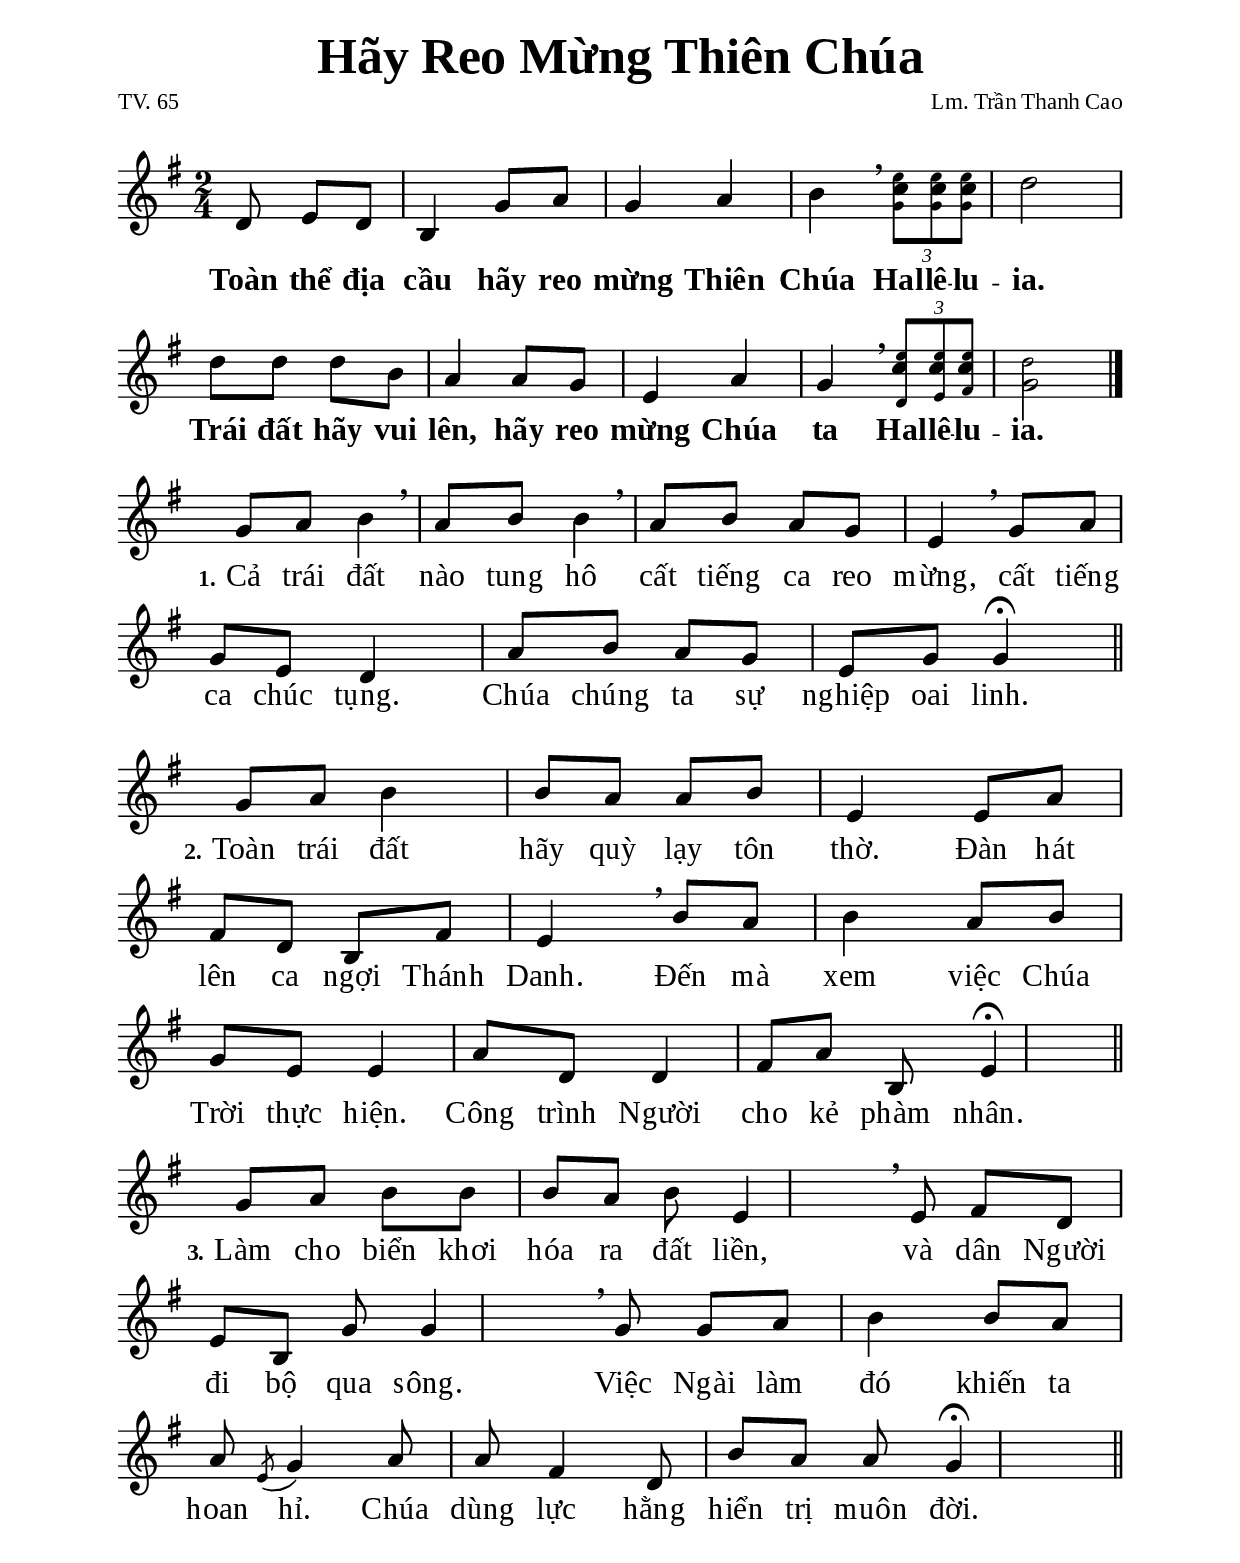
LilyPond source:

% Cài đặt chung
\version "2.20.0"
\include "english.ly"

\header {
  title = \markup { \fontsize #3 "Hãy Reo Mừng Thiên Chúa" }
  poet = "TV. 65"
  composer = "Lm. Trần Thanh Cao"
  arranger = " "
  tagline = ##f
}

\paper {
  #(set-paper-size "a4")
  top-margin = 10\mm
  bottom-margin = 10\mm
  left-margin = 20\mm
  right-margin = 20\mm
  indent = #0
  #(define fonts
    (make-pango-font-tree
      "Liberation Serif"
      "Liberation Serif"
      "Liberation Serif"
      (/ 20 20)))
  page-count = #1
}

% Nhạc điệp khúc
nhacDiepKhuc= \relative c' {
  \partial 4. d8 e d |
  b4 g'8 a |
  g4 a |
  b \breathe \tuplet 3/2 { 
    <\tweak font-size -2 e c \tweak font-size -2 g>8
    <\tweak font-size -2 e c \tweak font-size -2 g>8
    <\tweak font-size -2 e c \tweak font-size -2 g>8
  } |
  d2 |
  d8 d d b |
  a4 a8 g |
  e4 a |
  g4 \breathe \tuplet 3/2 {
    <\tweak font-size -2 e' c \tweak font-size -2 d,>8
    <\tweak font-size -2 e c \tweak font-size -2 e,>8
    <\tweak font-size -2 e c \tweak font-size -2 fs,>8
  } |
  <\tweak font-size -2 d g,>2 \bar "|."
}

% Nhạc phiên khúc
nhacPhienKhucMot = \relative c'' {
  g8 a b4 \breathe
  a8 b b4 \breathe
  a8 b a g e4 \breathe
  g8 a g e d4 a'8 b a g e g g4 \fermata \bar "||"
}

nhacPhienKhucHai = \relative c'' {
  g8 a b4 b8 a a b e,4
  e8 a fs d b fs' e4 \breathe
  b'8 a b4 a8 b g e e4
  a8 d, d4 fs8 a b, e4 \fermata \bar "||"
}

nhacPhienKhucBa = \relative c'' {
  g8 a b b b a b e,4 \breathe
  e8 fs d e b g' g4 \breathe
  g8 g a b4 b8 a a \acciaccatura e8 g4
  a8 a fs4 d8 b' a a g4 \fermata \bar "||"
}

% Lời điệp khúc
loiDiepKhuc = \lyricmode {
  Toàn thể địa cầu hãy reo mừng Thiên Chúa
  Hal -- lê -- lu -- ia.
  Trái đất hãy vui lên, hãy reo mừng Chúa ta
  Hal -- lê -- lu -- ia.
}

% Lời phiên khúc
loiPhienKhucMot = \lyricmode {
  \set stanza = #"1."
  Cả trái đất nào tung hô cất tiếng ca reo mừng,
  cất tiếng ca chúc tụng.
  Chúa chúng ta sự nghiệp oai linh.
}

loiPhienKhucHai = \lyricmode {
  \set stanza = #"2."
  Toàn trái đất hãy quỳ lạy tôn thờ.
  Đàn hát lên ca ngợi Thánh Danh.
  Đến mà xem việc Chúa Trời thực hiện.
  Công trình Người cho kẻ phàm nhân.
}

loiPhienKhucBa = \lyricmode {
  \set stanza = #"3."
  Làm cho biển khơi hóa ra đất liền,
  và dân Người đi bộ qua sông.
  Việc Ngài làm đó khiến ta hoan hỉ.
  Chúa dùng lực hằng hiển trị muôn đời.
}


% Dàn trang
\score {
  \new ChoirStaff <<
    \new Staff = diepKhuc \with {
        \consists "Merge_rests_engraver"
        \magnifyStaff #(magstep +1)
      }
      <<
      \new Voice = beSop {
        \key g \major \time 2/4 \stemNeutral \nhacDiepKhuc
      }
    >>
    \new Lyrics \lyricsto beSop \loiDiepKhuc
  >>
  \layout {
    \override Lyrics.LyricText.font-series = #'bold
    \override Lyrics.LyricText.font-size = #+3
    \override Lyrics.LyricSpace.minimum-distance = #1.0
    \override Score.BarNumber.break-visibility = ##(#f #f #f)
  }
}

\score {
  \new ChoirStaff <<
    \new Staff = phienKhuc \with {
        \magnifyStaff #(magstep +1)
      }
      <<
      \new Voice = beSop {
        \key g \major \time 2/4 \nhacPhienKhucMot
      }
    >>
    \new Lyrics \lyricsto beSop \loiPhienKhucMot
  >>
  \layout {
    \override Staff.TimeSignature.transparent = ##t
    \override Lyrics.LyricText.font-size = #+3
    \override Lyrics.LyricSpace.minimum-distance = #2.0
    \override Score.BarNumber.break-visibility = ##(#f #f #f)
    \set Score.barAlways = ##t
    \set Score.defaultBarType = ""
  } 
}

\score {
  \new ChoirStaff <<
    \new Staff = phienKhuc \with {
        \magnifyStaff #(magstep +1)
      }
      <<
      \new Voice = beSop {
        \key g \major \time 2/4 \nhacPhienKhucHai
      }
    >>
    \new Lyrics \lyricsto beSop \loiPhienKhucHai
  >>
  \layout {
    \override Staff.TimeSignature.transparent = ##t
    \override Lyrics.LyricText.font-size = #+3
    \override Lyrics.LyricSpace.minimum-distance = #2.0
    \override Score.BarNumber.break-visibility = ##(#f #f #f)
    \set Score.barAlways = ##t
    \set Score.defaultBarType = ""
  } 
}

\score {
  \new ChoirStaff <<
    \new Staff = phienKhuc \with {
        \magnifyStaff #(magstep +1)
      }
      <<
      \new Voice = beSop {
        \key g \major \time 2/4 \nhacPhienKhucBa
      }
    >>
    \new Lyrics \lyricsto beSop \loiPhienKhucBa
  >>
  \layout {
    \override Staff.TimeSignature.transparent = ##t
    \override Lyrics.LyricText.font-size = #+3
    \override Lyrics.LyricSpace.minimum-distance = #2.0
    \override Score.BarNumber.break-visibility = ##(#f #f #f)
    \set Score.barAlways = ##t
    \set Score.defaultBarType = ""
  } 
}
